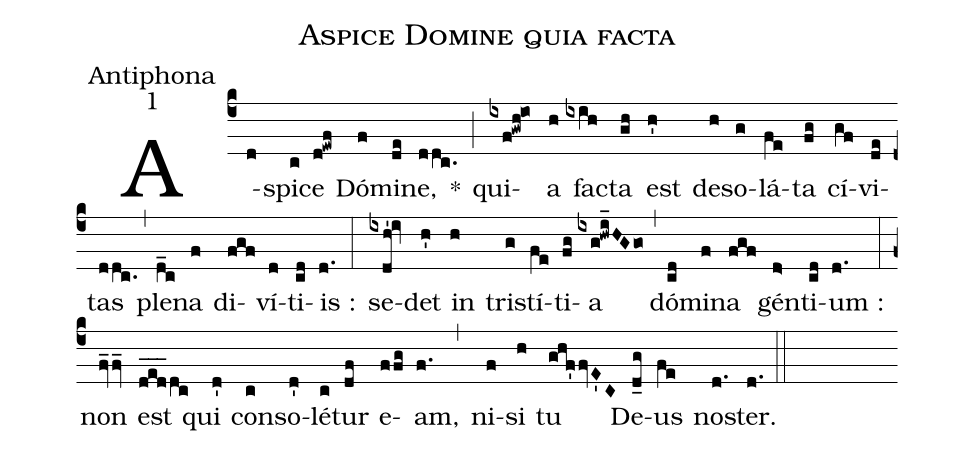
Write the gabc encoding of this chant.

name:Aspice Domine quia facta;
office-part:Antiphona;
mode:1;
%%
(c4) A(d)spi(c)ce(d!ewf) Dó(f)mi(de)ne,(ddc.) *(;) qui-(ixf!gwh!io) a(h) fa(ixih)cta(gh) est(h') de(h)so(g)lá(fe)ta(fg) cí(gf)vi(de)tas(ddc.) (,) ple(d_c)na(f) di(fgf)ví(d)ti(cd)is :(d.) (:) se(ixdh'!iv)det(h') in(h) tri(g)stí(fe)ti(fg)a(ixg!hwi_HGgo) (,) dó(cd)mi(f)na(fgf) gén(d>)ti(cd)um :(d.) (:) non(fv_2fv_) est(ded___dc) qui(d') con(c)so(d')lé(c)tur(df) e(ffg)am,(f.) (,) ni(f)si(h) tu(ghf'fvE'C) De(d_g)us(fe) no(d.)ster.(d.) (::)
